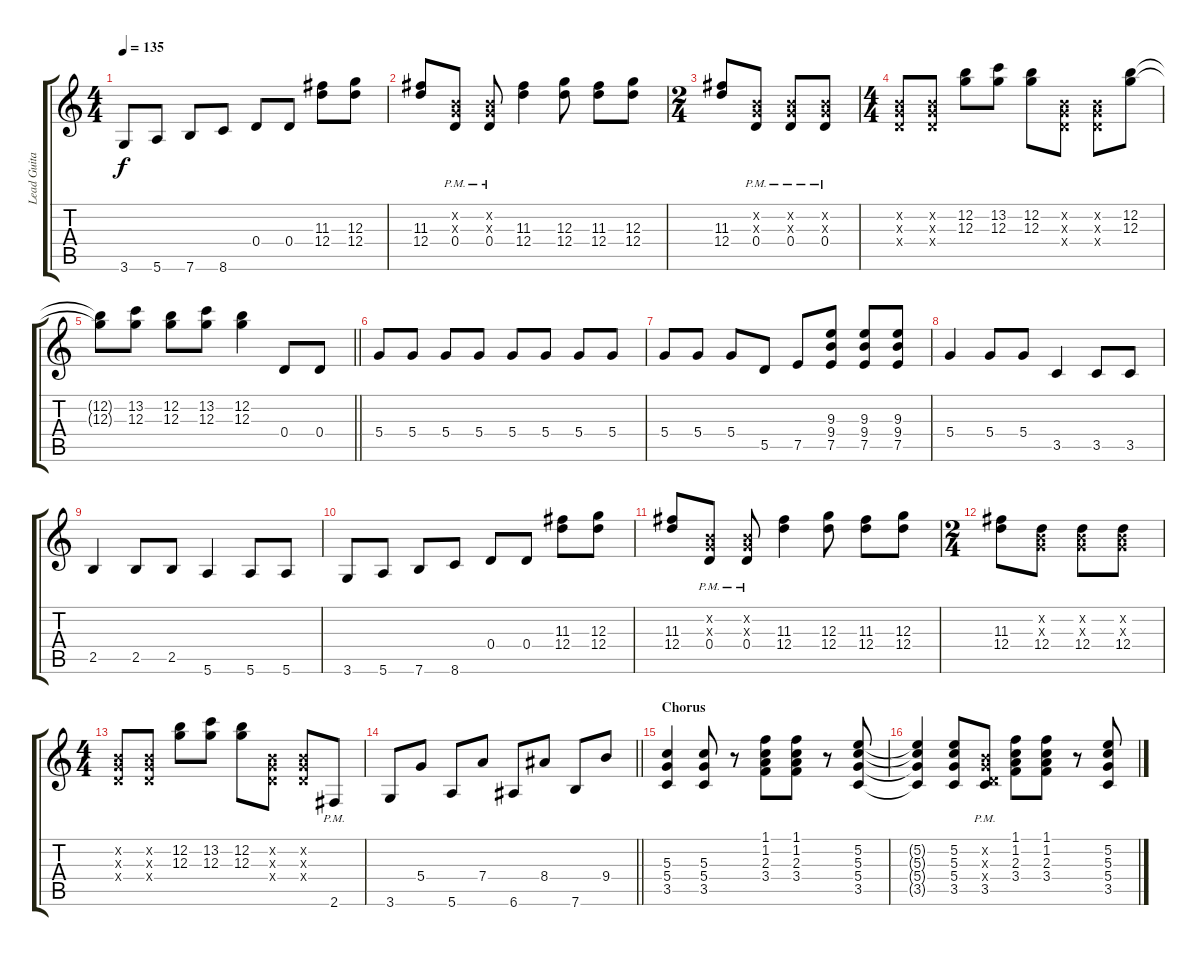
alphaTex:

\track ("Lead Guitar" "Lead Guita") {instrument distortionguitar}
\staff {score tabs}
\tuning (E4 B3 G3 D3 A2 E2) {hide}
\ts (4 4)
\tempo 135
\clef g2
\ks c
3.6.8{dy f} 5.6.8 7.6.8 8.6.8 0.4.8 0.4.8 (11.3 12.4).8 (12.3 12.4).8 |
(11.3 12.4).8 (0.2{x} 0.3{x} 0.4{pm}).8 (0.2{x} 0.3{x} 0.4{pm}).8 (11.3 12.4).4 (12.3 12.4).8 (11.3 12.4).8 (12.3 12.4).8 |
\ts (2 4)
(11.3 12.4).8 (0.2{x} 0.3{x} 0.4{pm}).8 (0.2{x} 0.3{x} 0.4{pm}).8 (0.2{x} 0.3{x} 0.4{pm}).8 |
\ts (4 4)
(0.2{x} 0.3{x} 0.4{x}).8 (0.2{x} 0.3{x} 0.4{x}).8 (12.2 12.3).8 (13.2 12.3).8 (12.2 12.3).8 (0.2{x} 0.3{x} 0.4{x}).8 (0.2{x} 0.3{x} 0.4{x}).8 (12.2 12.3).8 |
\barLineRight lightlight
(12.2{t} 12.3{t}).8 (13.2 12.3).8 (12.2 12.3).8 (13.2 12.3).8 (12.2 12.3).4 0.4.8 0.4.8 |
5.4.8 5.4.8 5.4.8 5.4.8 5.4.8 5.4.8 5.4.8 5.4.8 |
5.4.8 5.4.8 5.4.8 5.5.8 7.5.8 (9.3 9.4 7.5).8 (9.3 9.4 7.5).8 (9.3 9.4 7.5).8 |
5.4.4 5.4.8 5.4.8 3.5.4 3.5.8 3.5.8 |
2.5.4 2.5.8 2.5.8 5.6.4 5.6.8 5.6.8 |
3.6.8 5.6.8 7.6.8 8.6.8 0.4.8 0.4.8 (11.3 12.4).8 (12.3 12.4).8 |
(11.3 12.4).8 (0.2{x} 0.3{x} 0.4{pm}).8 (0.2{x} 0.3{x} 0.4{pm}).8 (11.3 12.4).4 (12.3 12.4).8 (11.3 12.4).8 (12.3 12.4).8 |
\ts (2 4)
(11.3 12.4).8 (0.2{x} 0.3{x} 12.4).8 (0.2{x} 0.3{x} 12.4).8 (0.2{x} 0.3{x} 12.4).8 |
\ts (4 4)
(0.2{x} 0.3{x} 0.4{x}).8 (0.2{x} 0.3{x} 0.4{x}).8 (12.2 12.3).8 (13.2 12.3).8 (12.2 12.3).8 (0.2{x} 0.3{x} 0.4{x}).8 (0.2{x} 0.3{x} 0.4{x}).8 2.6{pm}.8 |
\barLineRight lightlight
3.6.8 5.4.8 5.6.8 7.4.8 6.6.8 8.4.8 7.6.8 9.4.8 |
\section ("" "Chorus")
(5.3 5.4 3.5).4 (5.3 5.4 3.5).8 r.8 (1.1 1.2 2.3 3.4).8 (1.1 1.2 2.3 3.4).8 r.8 (5.2 5.3 5.4 3.5).8 |
(5.2{t} 5.3{t} 5.4{t} 3.5{t}).4 (5.2 5.3 5.4 3.5).8 (0.2{x} 0.3{x} 0.4{x} 3.5{pm}).8 (1.1 1.2 2.3 3.4).8 (1.1 1.2 2.3 3.4).8 r.8 (5.2 5.3 5.4 3.5).8
